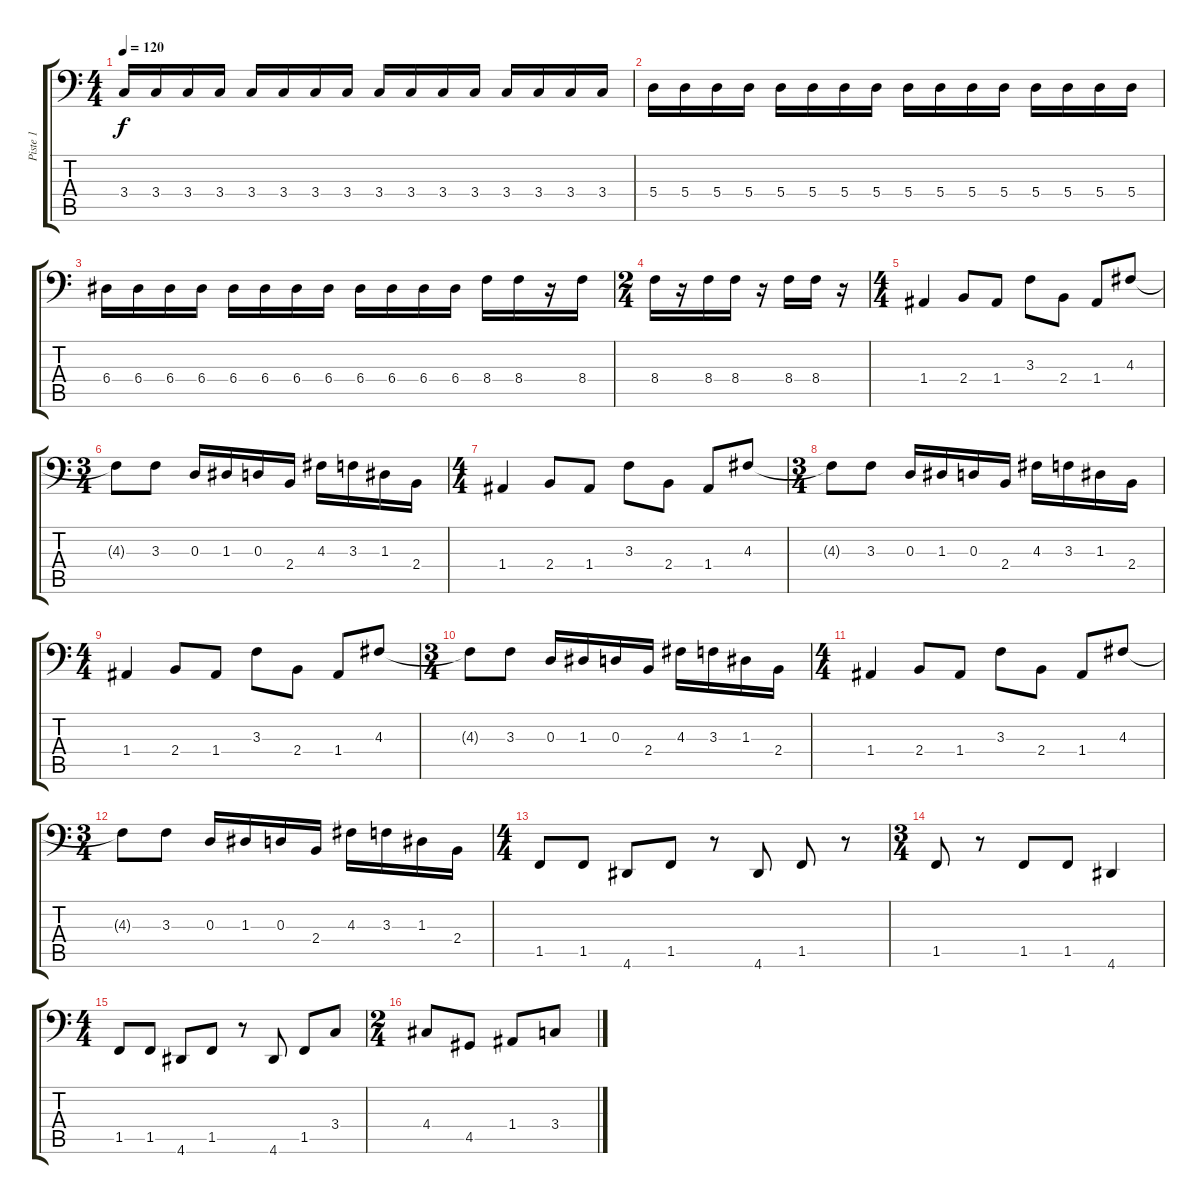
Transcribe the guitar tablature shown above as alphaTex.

\track ("Piste 1" "Piste 1") {instrument electricbassfinger}
\staff {score tabs}
\tuning (C3 G2 D2 A1 E1 B0) {hide}
\ts (4 4)
\tempo 120
\clef f4
\ks c
3.4.16{dy f} 3.4.16 3.4.16 3.4.16 3.4.16 3.4.16 3.4.16 3.4.16 3.4.16 3.4.16 3.4.16 3.4.16 3.4.16 3.4.16 3.4.16 3.4.16 |
5.4.16 5.4.16 5.4.16 5.4.16 5.4.16 5.4.16 5.4.16 5.4.16 5.4.16 5.4.16 5.4.16 5.4.16 5.4.16 5.4.16 5.4.16 5.4.16 |
6.4.16 6.4.16 6.4.16 6.4.16 6.4.16 6.4.16 6.4.16 6.4.16 6.4.16 6.4.16 6.4.16 6.4.16 8.4.16 8.4.16 r.16 8.4.16 |
\ts (2 4)
8.4.16 r.16 8.4.16 8.4.16 r.16 8.4.16 8.4.16 r.16 |
\ts (4 4)
1.4.4 2.4.8 1.4.8 3.3.8 2.4.8 1.4.8 4.3.8 |
\ts (3 4)
4.3{t}.8 3.3.8 0.3.16 1.3.16 0.3.16 2.4.16 4.3.16 3.3.16 1.3.16 2.4.16 |
\ts (4 4)
1.4.4 2.4.8 1.4.8 3.3.8 2.4.8 1.4.8 4.3.8 |
\ts (3 4)
4.3{t}.8 3.3.8 0.3.16 1.3.16 0.3.16 2.4.16 4.3.16 3.3.16 1.3.16 2.4.16 |
\ts (4 4)
1.4.4 2.4.8 1.4.8 3.3.8 2.4.8 1.4.8 4.3.8 |
\ts (3 4)
4.3{t}.8 3.3.8 0.3.16 1.3.16 0.3.16 2.4.16 4.3.16 3.3.16 1.3.16 2.4.16 |
\ts (4 4)
1.4.4 2.4.8 1.4.8 3.3.8 2.4.8 1.4.8 4.3.8 |
\ts (3 4)
4.3{t}.8 3.3.8 0.3.16 1.3.16 0.3.16 2.4.16 4.3.16 3.3.16 1.3.16 2.4.16 |
\ts (4 4)
1.5.8 1.5.8 4.6.8 1.5.8 r.8 4.6.8 1.5.8 r.8 |
\ts (3 4)
1.5.8 r.8 1.5.8 1.5.8 4.6.4 |
\ts (4 4)
1.5.8 1.5.8 4.6.8 1.5.8 r.8 4.6.8 1.5.8 3.4.8 |
\ts (2 4)
4.4.8 4.5.8 1.4.8 3.4.8
